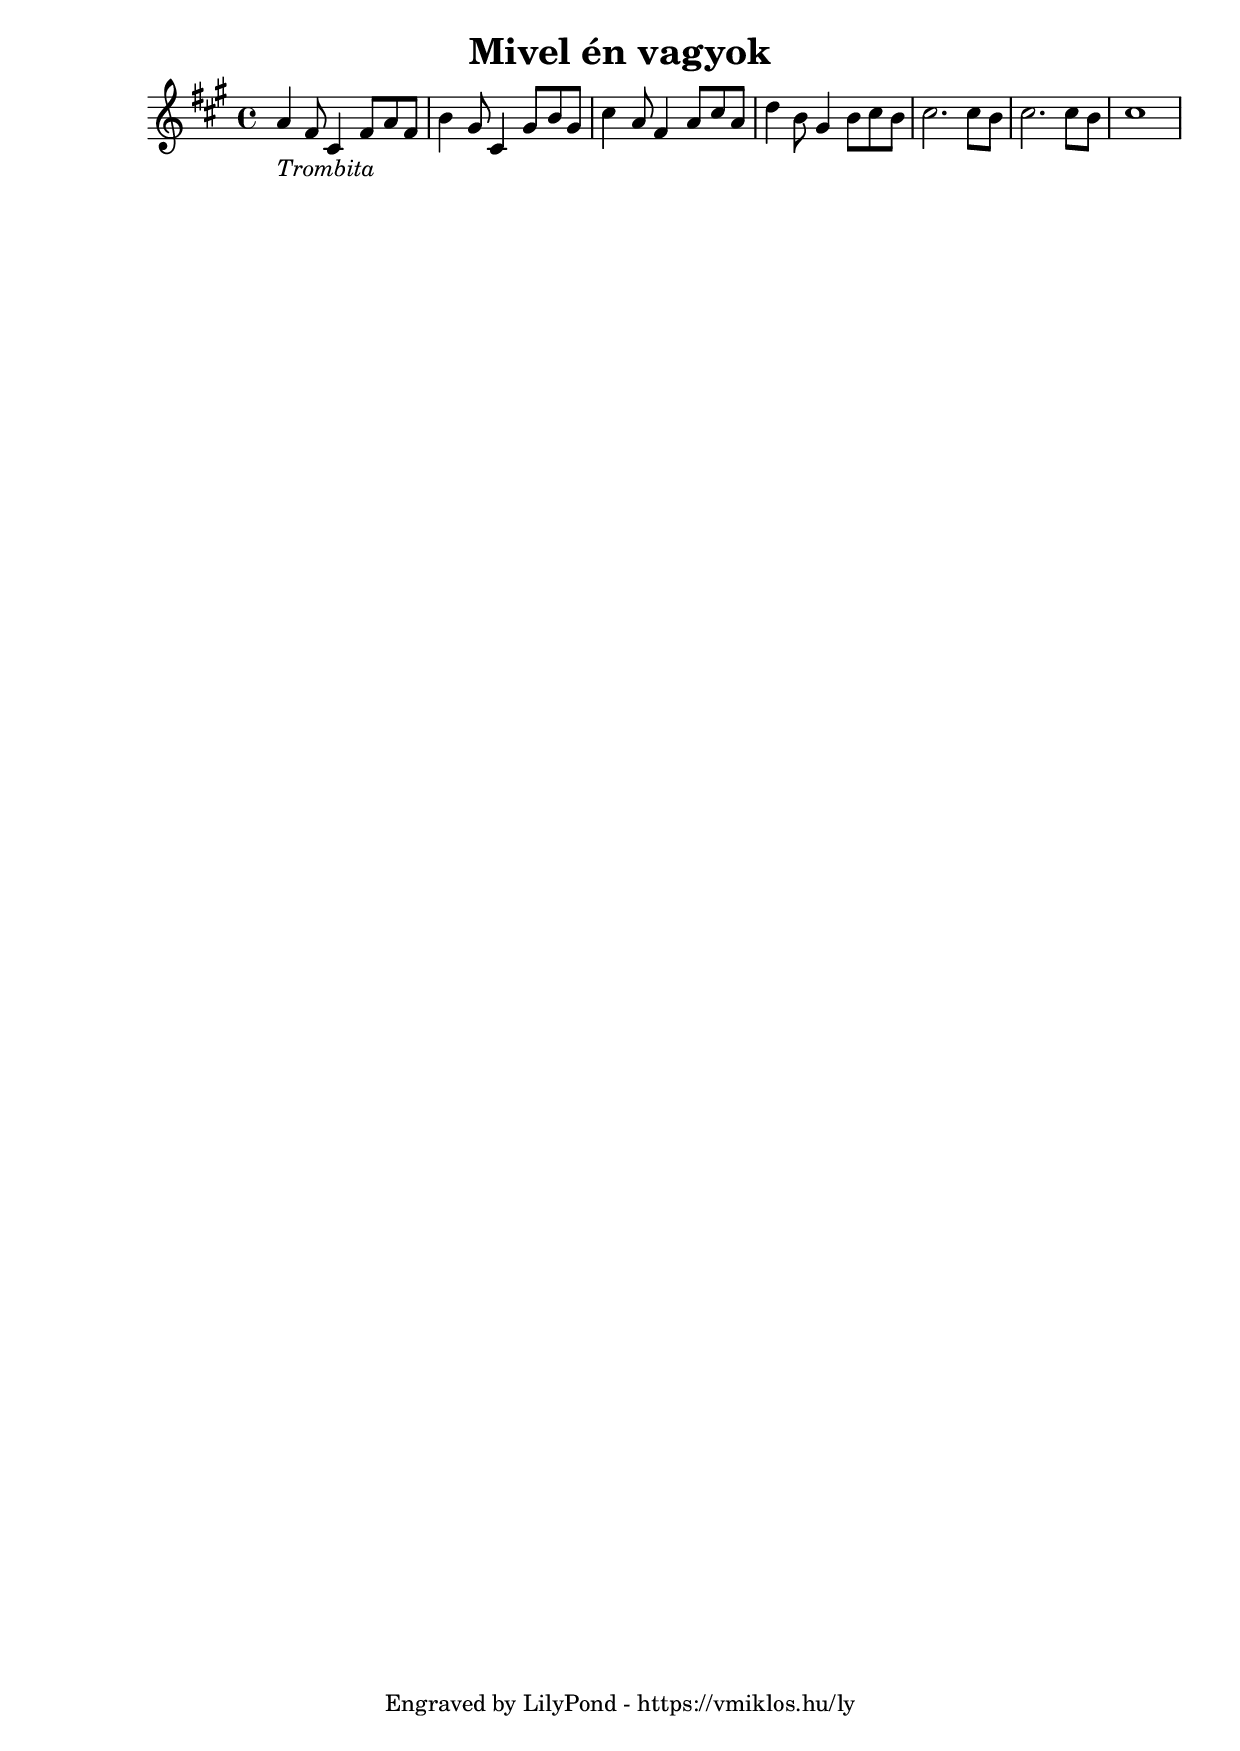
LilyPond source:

\version "2.12.1"

\header {
	title = "Mivel én vagyok"
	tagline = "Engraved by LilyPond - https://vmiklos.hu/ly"
}

\score {
	<<
	\relative c'
	{
		\time 4/4
		% flute
	  	% \key g \major
		% g'4 e8 b4 e8 g8 e8 | a4 fis8 b,4 fis'8 a8 fis8 |
		% b4 g8 e4 g8 b8 g8 | c4 a8 fis4 a8 b8 a8 |
		% b2. b8 a8 | b2. b8 a8 | b1
		% trumpet
	  	\key a \major
		a'4_\markup { \italic Trombita } fis8 cis4 fis8 a8 fis8 | b4 gis8 cis,4 gis'8 b8 gis8 |
		cis4 a8 fis4 a8 cis8 a8 | d4 b8 gis4 b8 cis8 b8 |
		cis2. cis8 b8 | cis2. cis8 b8 | cis1
	}
	>>
	%\midi{}
}
